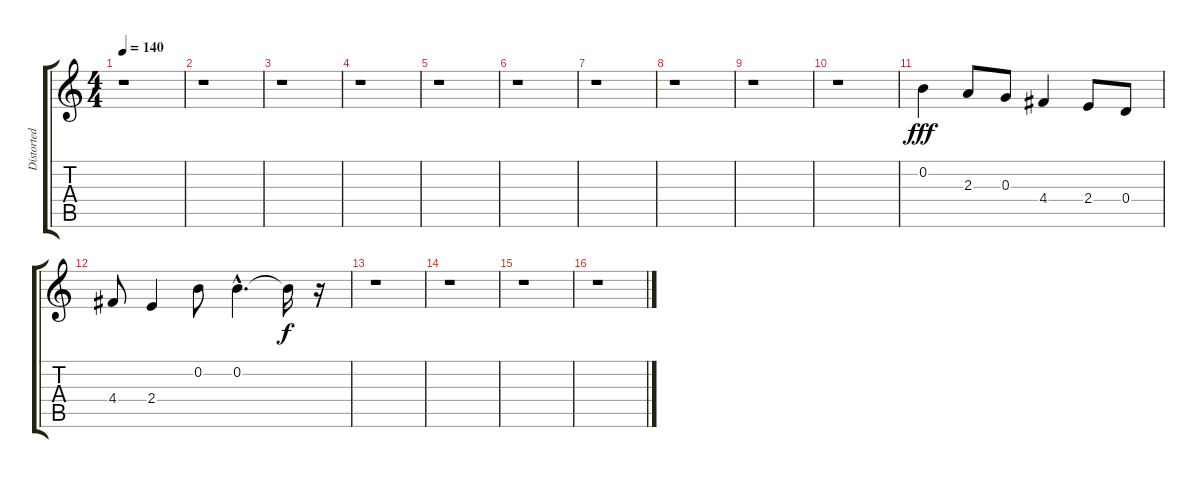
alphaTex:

\track ("Distorted Guitar" "Distorted ") {instrument distortionguitar}
\staff {score tabs}
\tuning (E4 B3 G3 D3 A2 E2) {hide}
\ts (4 4)
\tempo 140
\clef g2
\ks c
r.1{dy f} |
r.1 |
r.1 |
r.1 |
r.1 |
r.1 |
r.1 |
r.1 |
r.1 |
r.1 |
0.2.4{dy fff} 2.3.8 0.3.8 4.4.4 2.4.8 0.4.8 |
4.4.8 2.4.4 0.2.8 0.2{hac}.4{d} 0.2{t}.16{dy f} r.16 |
r.1 |
r.1 |
r.1 |
r.1
